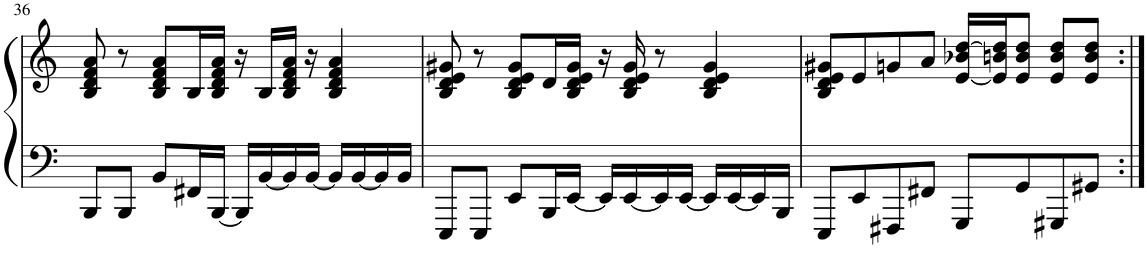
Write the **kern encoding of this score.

**kern	**kern
*part1	*part1
*staff2	*staff1
*I"Piano	*
*I'Pno	*
!!LO:PB:g=z
*clefF4	*clefG2
*k[]	*k[]
*M4/4	*M4/4
=36	=36
8BBB/L	8B/ 8d/ 8f/ 8a/
8BBB/J	8r
8BB/L	8B/ 8d/ 8f/ 8a/L
16FF#X/L	16B/L
[16BBB/JJ	16B/ 16d/ 16f/ 16a/JJ
16BBB/LL]	16r
[16BB/	16B/LL
16BB/]	16B/ 16d/ 16f/ 16a/JJ
[16BB/JJ	16r
16BB/LL]	4B/ 4d/ 4f/ 4a/
[16BB/	.
16BB/]	.
16BB/JJ	.
=37	=37
8EEE/L	8B/ 8d/ 8e/ 8g#X/
8EEE/J	8r
8EE/L	8B/ 8d/ 8e/ 8g#/L
16BBB/L	16d/L
[16EE/JJ	16B/ 16d/ 16e/ 16g#/JJ
16EE/LL]	16r
[16EE/	16B/ 16d/ 16e/ 16g#/
16EE/]	8r
[16EE/JJ	.
16EE/LL]	4B/ 4d/ 4e/ 4g#/
[16EE/	.
16EE/]	.
16BBB/JJ	.
=38	=38
8EEE/L	8B/ 8d/ 8e/ 8g#X/L
8EE/	8e/
8FFF#X/	8gn/
8FF#X/J	8a/J
8GGG/L	[16e/ 16b-X/ [16dd/LL
.	16e/] 16bn/ 16dd/]J
8GG/	8e/ 8b/ 8dd/J
8GGG#X/	8e/ 8b/ 8dd/L
8GG#X/J	8e/ 8b/ 8dd/J
=:|!	=:|!
*-	*-
